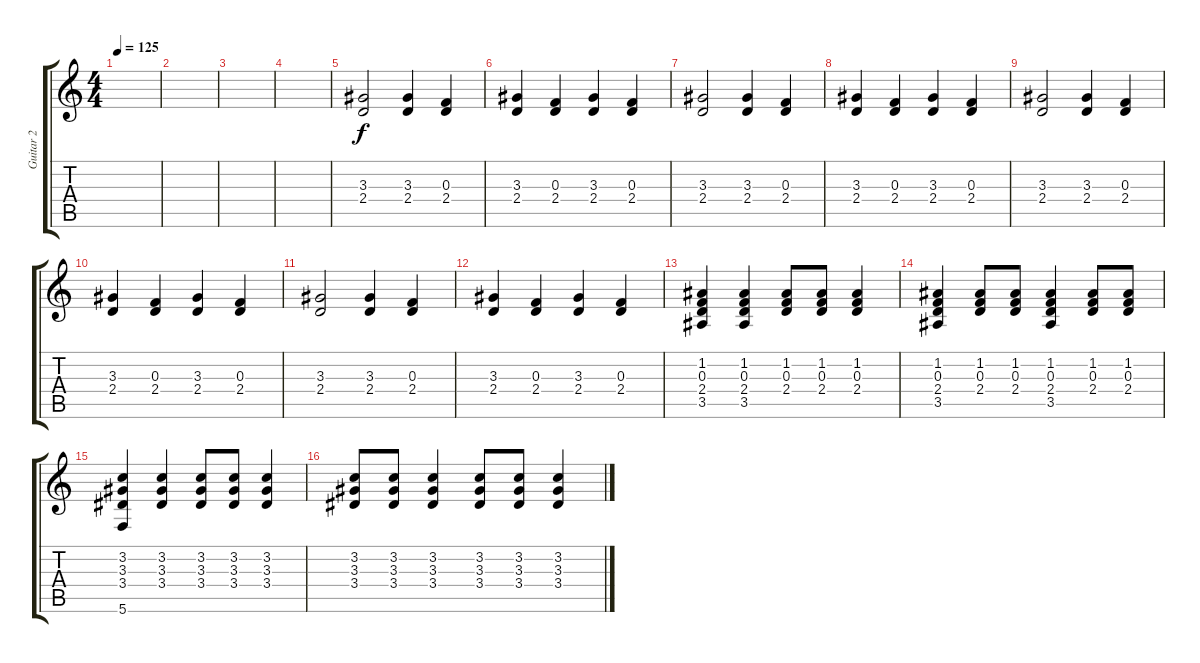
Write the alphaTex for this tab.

\track ("Guitar 2" "Guitar 2") {instrument acousticguitarsteel}
\staff {score tabs}
\tuning (D4 A3 F3 C3 G2 C2) {hide}
\ts (4 4)
\tempo 125
\clef g2
\ks c
|
|
|
|
(3.3 2.4).2 (3.3 2.4).4 (0.3 2.4).4 |
(3.3 2.4).4 (0.3 2.4).4 (3.3 2.4).4 (0.3 2.4).4 |
(3.3 2.4).2 (3.3 2.4).4 (0.3 2.4).4 |
(3.3 2.4).4 (0.3 2.4).4 (3.3 2.4).4 (0.3 2.4).4 |
(3.3 2.4).2 (3.3 2.4).4 (0.3 2.4).4 |
(3.3 2.4).4 (0.3 2.4).4 (3.3 2.4).4 (0.3 2.4).4 |
(3.3 2.4).2 (3.3 2.4).4 (0.3 2.4).4 |
(3.3 2.4).4 (0.3 2.4).4 (3.3 2.4).4 (0.3 2.4).4 |
(1.2 0.3 2.4 3.5).4 (1.2 0.3 2.4 3.5).4 (1.2 0.3 2.4).8 (1.2 0.3 2.4).8 (1.2 0.3 2.4).4 |
(1.2 0.3 2.4 3.5).4 (1.2 0.3 2.4).8 (1.2 0.3 2.4).8 (1.2 0.3 2.4 3.5).4 (1.2 0.3 2.4).8 (1.2 0.3 2.4).8 |
(3.2 3.3 3.4 5.6).4 (3.2 3.3 3.4).4 (3.2 3.3 3.4).8 (3.2 3.3 3.4).8 (3.2 3.3 3.4).4 |
(3.2 3.3 3.4).8 (3.2 3.3 3.4).8 (3.2 3.3 3.4).4 (3.2 3.3 3.4).8 (3.2 3.3 3.4).8 (3.2 3.3 3.4).4
